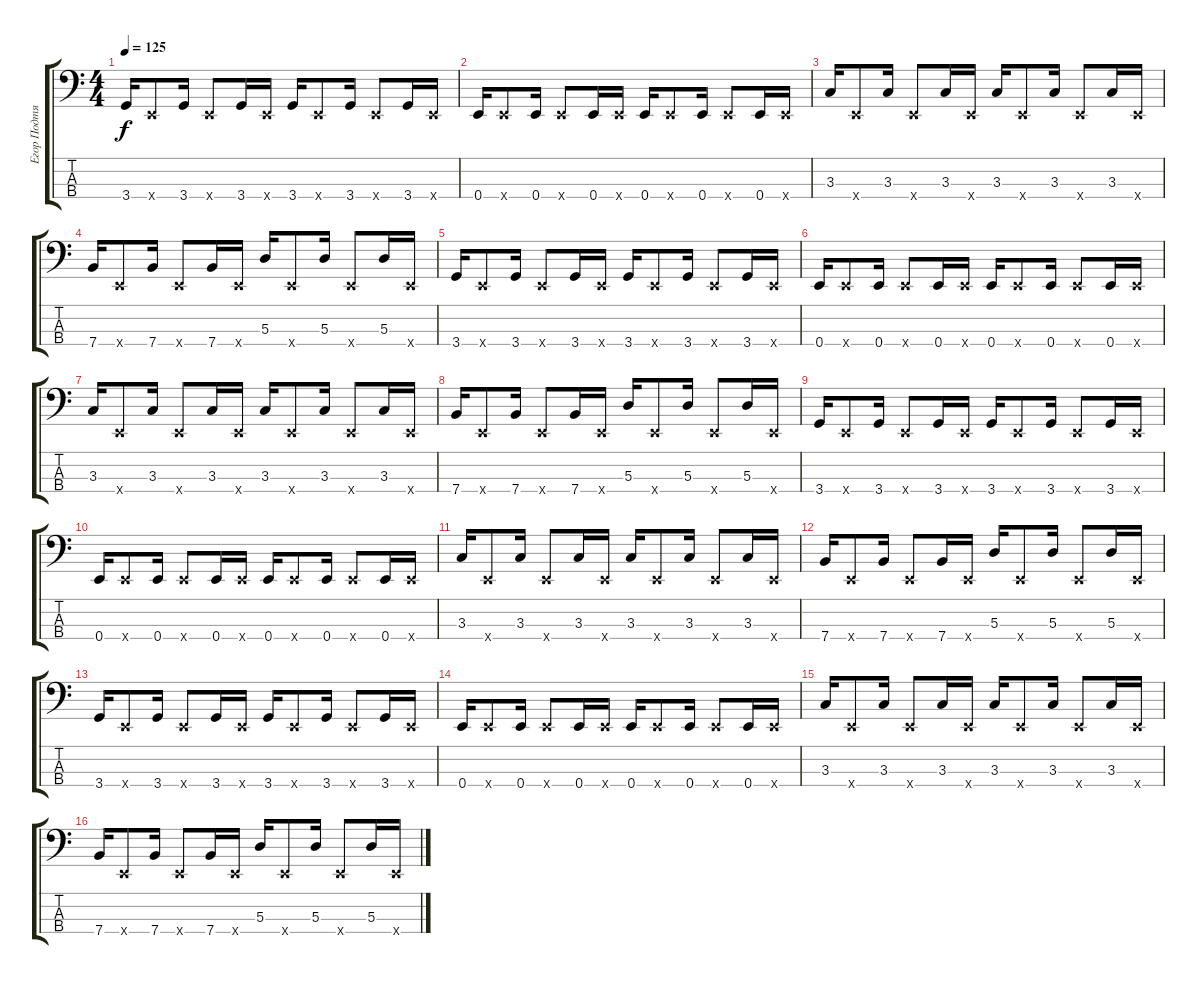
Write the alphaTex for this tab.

\track ("Егор Подтягин" "Егор Подтя") {instrument electricbassfinger}
\staff {score tabs}
\tuning (G2 D2 A1 E1) {hide}
\ts (4 4)
\tempo 125
\clef f4
\ks c
3.4.16{dy f} 0.4{x}.8 3.4.16 0.4{x}.8 3.4.16 0.4{x}.16 3.4.16 0.4{x}.8 3.4.16 0.4{x}.8 3.4.16 0.4{x}.16 |
0.4.16 0.4{x}.8 0.4.16 0.4{x}.8 0.4.16 0.4{x}.16 0.4.16 0.4{x}.8 0.4.16 0.4{x}.8 0.4.16 0.4{x}.16 |
3.3.16 0.4{x}.8 3.3.16 0.4{x}.8 3.3.16 0.4{x}.16 3.3.16 0.4{x}.8 3.3.16 0.4{x}.8 3.3.16 0.4{x}.16 |
7.4.16 0.4{x}.8 7.4.16 0.4{x}.8 7.4.16 0.4{x}.16 5.3.16 0.4{x}.8 5.3.16 0.4{x}.8 5.3.16 0.4{x}.16 |
3.4.16 0.4{x}.8 3.4.16 0.4{x}.8 3.4.16 0.4{x}.16 3.4.16 0.4{x}.8 3.4.16 0.4{x}.8 3.4.16 0.4{x}.16 |
0.4.16 0.4{x}.8 0.4.16 0.4{x}.8 0.4.16 0.4{x}.16 0.4.16 0.4{x}.8 0.4.16 0.4{x}.8 0.4.16 0.4{x}.16 |
3.3.16 0.4{x}.8 3.3.16 0.4{x}.8 3.3.16 0.4{x}.16 3.3.16 0.4{x}.8 3.3.16 0.4{x}.8 3.3.16 0.4{x}.16 |
7.4.16 0.4{x}.8 7.4.16 0.4{x}.8 7.4.16 0.4{x}.16 5.3.16 0.4{x}.8 5.3.16 0.4{x}.8 5.3.16 0.4{x}.16 |
3.4.16 0.4{x}.8 3.4.16 0.4{x}.8 3.4.16 0.4{x}.16 3.4.16 0.4{x}.8 3.4.16 0.4{x}.8 3.4.16 0.4{x}.16 |
0.4.16 0.4{x}.8 0.4.16 0.4{x}.8 0.4.16 0.4{x}.16 0.4.16 0.4{x}.8 0.4.16 0.4{x}.8 0.4.16 0.4{x}.16 |
3.3.16 0.4{x}.8 3.3.16 0.4{x}.8 3.3.16 0.4{x}.16 3.3.16 0.4{x}.8 3.3.16 0.4{x}.8 3.3.16 0.4{x}.16 |
7.4.16 0.4{x}.8 7.4.16 0.4{x}.8 7.4.16 0.4{x}.16 5.3.16 0.4{x}.8 5.3.16 0.4{x}.8 5.3.16 0.4{x}.16 |
3.4.16 0.4{x}.8 3.4.16 0.4{x}.8 3.4.16 0.4{x}.16 3.4.16 0.4{x}.8 3.4.16 0.4{x}.8 3.4.16 0.4{x}.16 |
0.4.16 0.4{x}.8 0.4.16 0.4{x}.8 0.4.16 0.4{x}.16 0.4.16 0.4{x}.8 0.4.16 0.4{x}.8 0.4.16 0.4{x}.16 |
3.3.16 0.4{x}.8 3.3.16 0.4{x}.8 3.3.16 0.4{x}.16 3.3.16 0.4{x}.8 3.3.16 0.4{x}.8 3.3.16 0.4{x}.16 |
7.4.16 0.4{x}.8 7.4.16 0.4{x}.8 7.4.16 0.4{x}.16 5.3.16 0.4{x}.8 5.3.16 0.4{x}.8 5.3.16 0.4{x}.16
